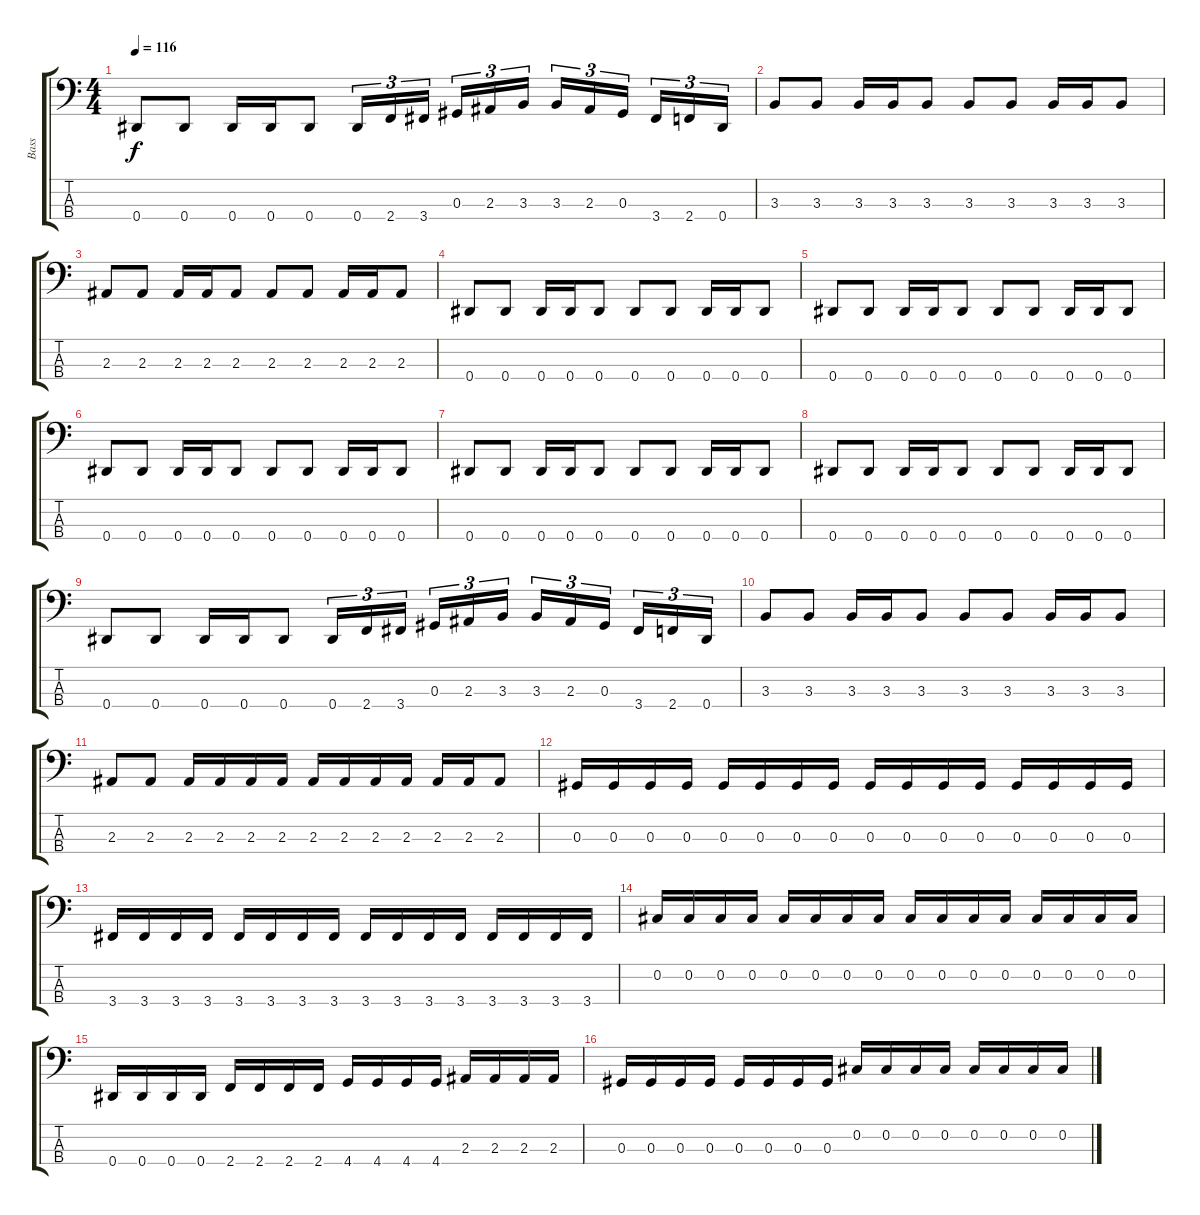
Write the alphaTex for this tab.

\track ("Bass" "Bass") {instrument electricbassfinger}
\staff {score tabs}
\tuning (Gb2 Db2 Ab1 Eb1) {hide}
\ts (4 4)
\tempo 116
\clef f4
\ks c
0.4.8{dy f} 0.4.8 0.4.16 0.4.16 0.4.8 0.4.16{tu (3 2)} 2.4.16{tu (3 2)} 3.4.16{tu (3 2)} 0.3.16{tu (3 2)} 2.3.16{tu (3 2)} 3.3.16{tu (3 2)} 3.3.16{tu (3 2)} 2.3.16{tu (3 2)} 0.3.16{tu (3 2)} 3.4.16{tu (3 2)} 2.4.16{tu (3 2)} 0.4.16{tu (3 2)} |
3.3.8 3.3.8 3.3.16 3.3.16 3.3.8 3.3.8 3.3.8 3.3.16 3.3.16 3.3.8 |
2.3.8 2.3.8 2.3.16 2.3.16 2.3.8 2.3.8 2.3.8 2.3.16 2.3.16 2.3.8 |
0.4.8 0.4.8 0.4.16 0.4.16 0.4.8 0.4.8 0.4.8 0.4.16 0.4.16 0.4.8 |
0.4.8 0.4.8 0.4.16 0.4.16 0.4.8 0.4.8 0.4.8 0.4.16 0.4.16 0.4.8 |
0.4.8 0.4.8 0.4.16 0.4.16 0.4.8 0.4.8 0.4.8 0.4.16 0.4.16 0.4.8 |
0.4.8 0.4.8 0.4.16 0.4.16 0.4.8 0.4.8 0.4.8 0.4.16 0.4.16 0.4.8 |
0.4.8 0.4.8 0.4.16 0.4.16 0.4.8 0.4.8 0.4.8 0.4.16 0.4.16 0.4.8 |
0.4.8 0.4.8 0.4.16 0.4.16 0.4.8 0.4.16{tu (3 2)} 2.4.16{tu (3 2)} 3.4.16{tu (3 2)} 0.3.16{tu (3 2)} 2.3.16{tu (3 2)} 3.3.16{tu (3 2)} 3.3.16{tu (3 2)} 2.3.16{tu (3 2)} 0.3.16{tu (3 2)} 3.4.16{tu (3 2)} 2.4.16{tu (3 2)} 0.4.16{tu (3 2)} |
3.3.8 3.3.8 3.3.16 3.3.16 3.3.8 3.3.8 3.3.8 3.3.16 3.3.16 3.3.8 |
2.3.8 2.3.8 2.3.16 2.3.16 2.3.16 2.3.16 2.3.16 2.3.16 2.3.16 2.3.16 2.3.16 2.3.16 2.3.8 |
0.3.16 0.3.16 0.3.16 0.3.16 0.3.16 0.3.16 0.3.16 0.3.16 0.3.16 0.3.16 0.3.16 0.3.16 0.3.16 0.3.16 0.3.16 0.3.16 |
3.4.16 3.4.16 3.4.16 3.4.16 3.4.16 3.4.16 3.4.16 3.4.16 3.4.16 3.4.16 3.4.16 3.4.16 3.4.16 3.4.16 3.4.16 3.4.16 |
0.2.16 0.2.16 0.2.16 0.2.16 0.2.16 0.2.16 0.2.16 0.2.16 0.2.16 0.2.16 0.2.16 0.2.16 0.2.16 0.2.16 0.2.16 0.2.16 |
0.4.16 0.4.16 0.4.16 0.4.16 2.4.16 2.4.16 2.4.16 2.4.16 4.4.16 4.4.16 4.4.16 4.4.16 2.3.16 2.3.16 2.3.16 2.3.16 |
0.3.16 0.3.16 0.3.16 0.3.16 0.3.16 0.3.16 0.3.16 0.3.16 0.2.16 0.2.16 0.2.16 0.2.16 0.2.16 0.2.16 0.2.16 0.2.16
